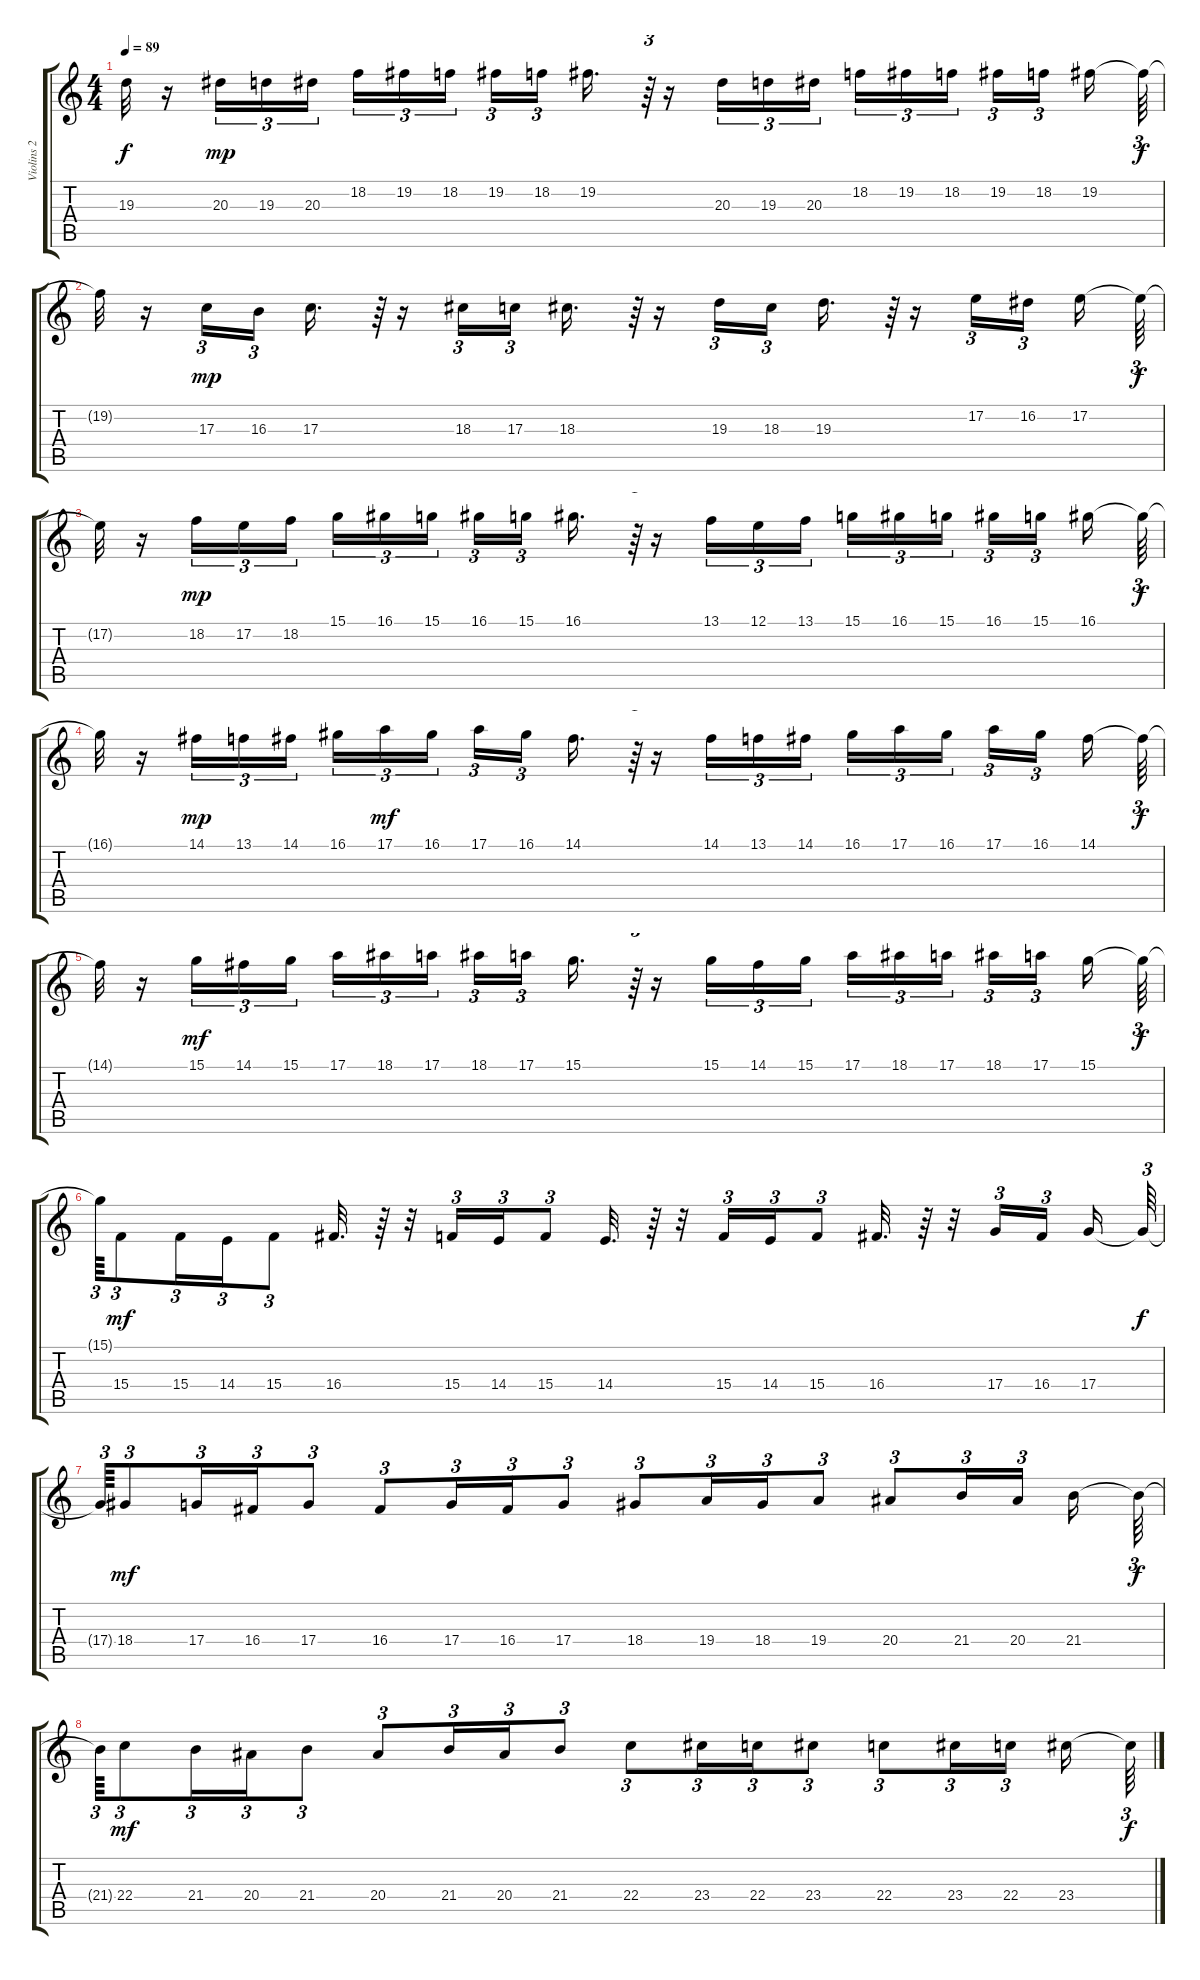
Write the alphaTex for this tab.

\track ("Violins 2" "Violins 2") {instrument stringensemble1}
\staff {score tabs}
\tuning (E4 B3 G3 D3 A2 E2) {hide}
\ts (4 4)
\tempo 89
\clef g2
\ks c
19.3{t}.32{dy f} r.16 20.3.16{tu (3 2) dy mp} 19.3.16{tu (3 2)} 20.3.16{tu (3 2)} 18.2.16{tu (3 2)} 19.2.16{tu (3 2)} 18.2.16{tu (3 2)} 19.2.16{tu (3 2)} 18.2.16{tu (3 2)} 19.2.16{d} r.64{tu (3 2)} r.16 20.3.16{tu (3 2)} 19.3.16{tu (3 2)} 20.3.16{tu (3 2)} 18.2.16{tu (3 2)} 19.2.16{tu (3 2)} 18.2.16{tu (3 2)} 19.2.16{tu (3 2)} 18.2.16{tu (3 2)} 19.2.16 19.2{t}.64{tu (3 2) dy f} |
19.2{t}.32 r.16 17.3.16{tu (3 2) dy mp} 16.3.16{tu (3 2)} 17.3.16{d} r.64{tu (3 2)} r.16 18.3.16{tu (3 2)} 17.3.16{tu (3 2)} 18.3.16{d} r.64{tu (3 2)} r.16 19.3.16{tu (3 2)} 18.3.16{tu (3 2)} 19.3.16{d} r.64{tu (3 2)} r.16 17.2.16{tu (3 2)} 16.2.16{tu (3 2)} 17.2.16 17.2{t}.64{tu (3 2) dy f} |
17.2{t}.32 r.16 18.2.16{tu (3 2) dy mp} 17.2.16{tu (3 2)} 18.2.16{tu (3 2)} 15.1.16{tu (3 2)} 16.1.16{tu (3 2)} 15.1.16{tu (3 2)} 16.1.16{tu (3 2)} 15.1.16{tu (3 2)} 16.1.16{d} r.64{tu (3 2)} r.16 13.1.16{tu (3 2)} 12.1.16{tu (3 2)} 13.1.16{tu (3 2)} 15.1.16{tu (3 2)} 16.1.16{tu (3 2)} 15.1.16{tu (3 2)} 16.1.16{tu (3 2)} 15.1.16{tu (3 2)} 16.1.16 16.1{t}.64{tu (3 2) dy f} |
16.1{t}.32 r.16 14.1.16{tu (3 2) dy mp} 13.1.16{tu (3 2)} 14.1.16{tu (3 2)} 16.1.16{tu (3 2)} 17.1.16{tu (3 2) dy mf} 16.1.16{tu (3 2)} 17.1.16{tu (3 2)} 16.1.16{tu (3 2)} 14.1.16{d} r.64{tu (3 2)} r.16 14.1.16{tu (3 2)} 13.1.16{tu (3 2)} 14.1.16{tu (3 2)} 16.1.16{tu (3 2)} 17.1.16{tu (3 2)} 16.1.16{tu (3 2)} 17.1.16{tu (3 2)} 16.1.16{tu (3 2)} 14.1.16 14.1{t}.64{tu (3 2) dy f} |
14.1{t}.32 r.16 15.1.16{tu (3 2) dy mf} 14.1.16{tu (3 2)} 15.1.16{tu (3 2)} 17.1.16{tu (3 2)} 18.1.16{tu (3 2)} 17.1.16{tu (3 2)} 18.1.16{tu (3 2)} 17.1.16{tu (3 2)} 15.1.16{d} r.64{tu (3 2)} r.16 15.1.16{tu (3 2)} 14.1.16{tu (3 2)} 15.1.16{tu (3 2)} 17.1.16{tu (3 2)} 18.1.16{tu (3 2)} 17.1.16{tu (3 2)} 18.1.16{tu (3 2)} 17.1.16{tu (3 2)} 15.1.16 15.1{t}.64{tu (3 2) dy f} |
15.1{t}.64{tu (3 2)} 15.4.8{tu (3 2) dy mf} 15.4.16{tu (3 2)} 14.4.16{tu (3 2)} 15.4.8{tu (3 2)} 16.4.32{d} r.64 r.32 15.4.16{tu (3 2)} 14.4.16{tu (3 2)} 15.4.8{tu (3 2)} 14.4.32{d} r.64 r.32 15.4.16{tu (3 2)} 14.4.16{tu (3 2)} 15.4.8{tu (3 2)} 16.4.32{d} r.64 r.32 17.4.16{tu (3 2)} 16.4.16{tu (3 2)} 17.4.16 17.4{t}.64{tu (3 2) dy f} |
17.4{t}.64{tu (3 2)} 18.4.8{tu (3 2) dy mf} 17.4.16{tu (3 2)} 16.4.16{tu (3 2)} 17.4.8{tu (3 2)} 16.4.8{tu (3 2)} 17.4.16{tu (3 2)} 16.4.16{tu (3 2)} 17.4.8{tu (3 2)} 18.4.8{tu (3 2)} 19.4.16{tu (3 2)} 18.4.16{tu (3 2)} 19.4.8{tu (3 2)} 20.4.8{tu (3 2)} 21.4.16{tu (3 2)} 20.4.16{tu (3 2)} 21.4.16 21.4{t}.64{tu (3 2) dy f} |
21.4{t}.64{tu (3 2)} 22.4.8{tu (3 2) dy mf} 21.4.16{tu (3 2)} 20.4.16{tu (3 2)} 21.4.8{tu (3 2)} 20.4.8{tu (3 2)} 21.4.16{tu (3 2)} 20.4.16{tu (3 2)} 21.4.8{tu (3 2)} 22.4.8{tu (3 2)} 23.4.16{tu (3 2)} 22.4.16{tu (3 2)} 23.4.8{tu (3 2)} 22.4.8{tu (3 2)} 23.4.16{tu (3 2)} 22.4.16{tu (3 2)} 23.4.16 23.4{t}.64{tu (3 2) dy f}
